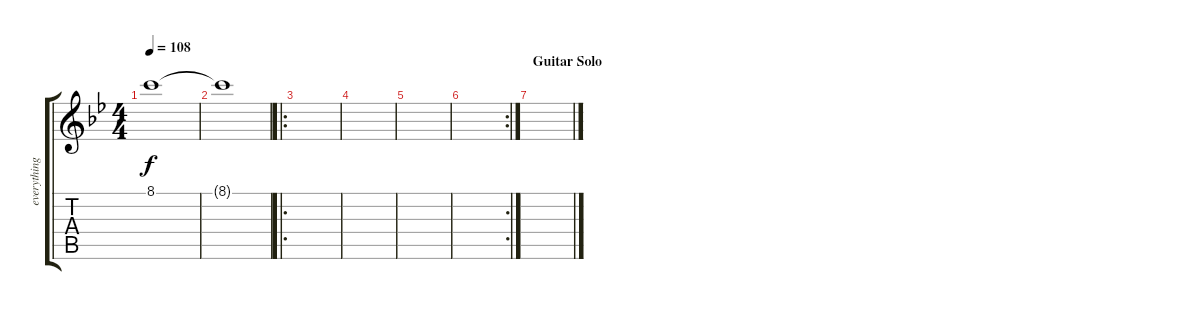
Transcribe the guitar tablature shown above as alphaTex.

\track ("everything else ;-)" "everything") {instrument acousticguitarnylon}
\staff {score tabs}
\tuning (E4 B3 G3 D3 A2 E2) {hide}
\ts (4 4)
\tempo 108
\clef g2
\ks bb
8.1.1{dy f} |
8.1{t}.1 |
\ro
|
|
|
\rc 2
|
\section ("" "Guitar Solo")
